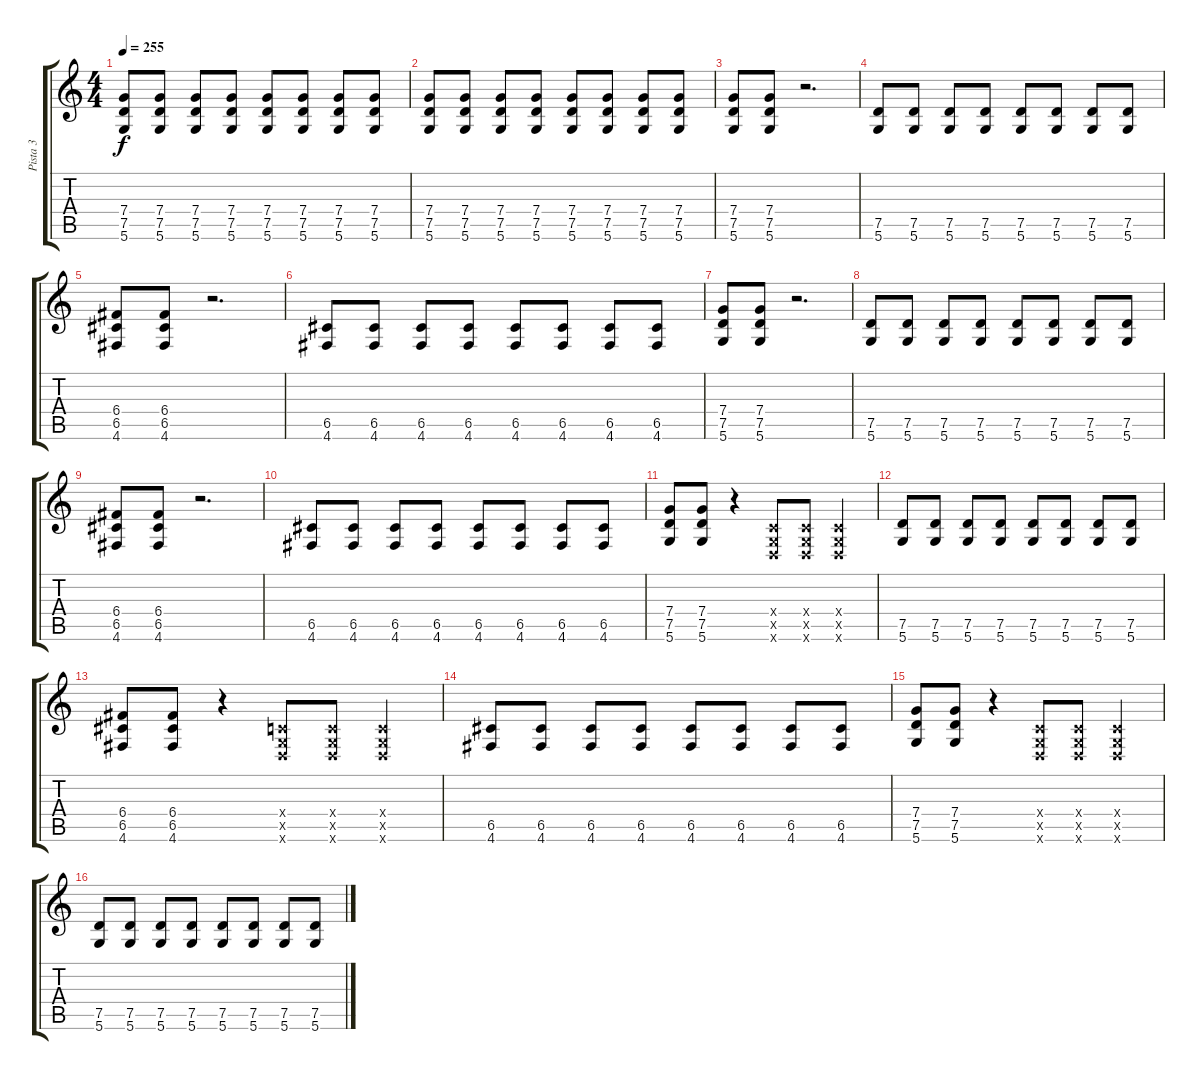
\track ("Pista 3" "Pista 3") {instrument acousticguitarsteel}
\staff {score tabs}
\tuning (D4 A3 F3 C3 G2 D2) {hide}
\ts (4 4)
\tempo 255
\clef g2
\ks c
(7.4 7.5 5.6).8{dy f} (7.4 7.5 5.6).8 (7.4 7.5 5.6).8 (7.4 7.5 5.6).8 (7.4 7.5 5.6).8 (7.4 7.5 5.6).8 (7.4 7.5 5.6).8 (7.4 7.5 5.6).8 |
(7.4 7.5 5.6).8 (7.4 7.5 5.6).8 (7.4 7.5 5.6).8 (7.4 7.5 5.6).8 (7.4 7.5 5.6).8 (7.4 7.5 5.6).8 (7.4 7.5 5.6).8 (7.4 7.5 5.6).8 |
(7.4 7.5 5.6).8 (7.4 7.5 5.6).8 r.2{d} |
(7.5 5.6).8 (7.5 5.6).8 (7.5 5.6).8 (7.5 5.6).8 (7.5 5.6).8 (7.5 5.6).8 (7.5 5.6).8 (7.5 5.6).8 |
(6.4 6.5 4.6).8 (6.4 6.5 4.6).8 r.2{d} |
(6.5 4.6).8 (6.5 4.6).8 (6.5 4.6).8 (6.5 4.6).8 (6.5 4.6).8 (6.5 4.6).8 (6.5 4.6).8 (6.5 4.6).8 |
(7.4 7.5 5.6).8 (7.4 7.5 5.6).8 r.2{d} |
(7.5 5.6).8 (7.5 5.6).8 (7.5 5.6).8 (7.5 5.6).8 (7.5 5.6).8 (7.5 5.6).8 (7.5 5.6).8 (7.5 5.6).8 |
(6.4 6.5 4.6).8 (6.4 6.5 4.6).8 r.2{d} |
(6.5 4.6).8 (6.5 4.6).8 (6.5 4.6).8 (6.5 4.6).8 (6.5 4.6).8 (6.5 4.6).8 (6.5 4.6).8 (6.5 4.6).8 |
(7.4 7.5 5.6).8 (7.4 7.5 5.6).8 r.4 (0.4{x} 0.5{x} 0.6{x}).8 (0.4{x} 0.5{x} 0.6{x}).8 (0.4{x} 0.5{x} 0.6{x}).4 |
(7.5 5.6).8 (7.5 5.6).8 (7.5 5.6).8 (7.5 5.6).8 (7.5 5.6).8 (7.5 5.6).8 (7.5 5.6).8 (7.5 5.6).8 |
(6.4 6.5 4.6).8 (6.4 6.5 4.6).8 r.4 (0.4{x} 0.5{x} 0.6{x}).8 (0.4{x} 0.5{x} 0.6{x}).8 (0.4{x} 0.5{x} 0.6{x}).4 |
(6.5 4.6).8 (6.5 4.6).8 (6.5 4.6).8 (6.5 4.6).8 (6.5 4.6).8 (6.5 4.6).8 (6.5 4.6).8 (6.5 4.6).8 |
(7.4 7.5 5.6).8 (7.4 7.5 5.6).8 r.4 (0.4{x} 0.5{x} 0.6{x}).8 (0.4{x} 0.5{x} 0.6{x}).8 (0.4{x} 0.5{x} 0.6{x}).4 |
(7.5 5.6).8 (7.5 5.6).8 (7.5 5.6).8 (7.5 5.6).8 (7.5 5.6).8 (7.5 5.6).8 (7.5 5.6).8 (7.5 5.6).8
